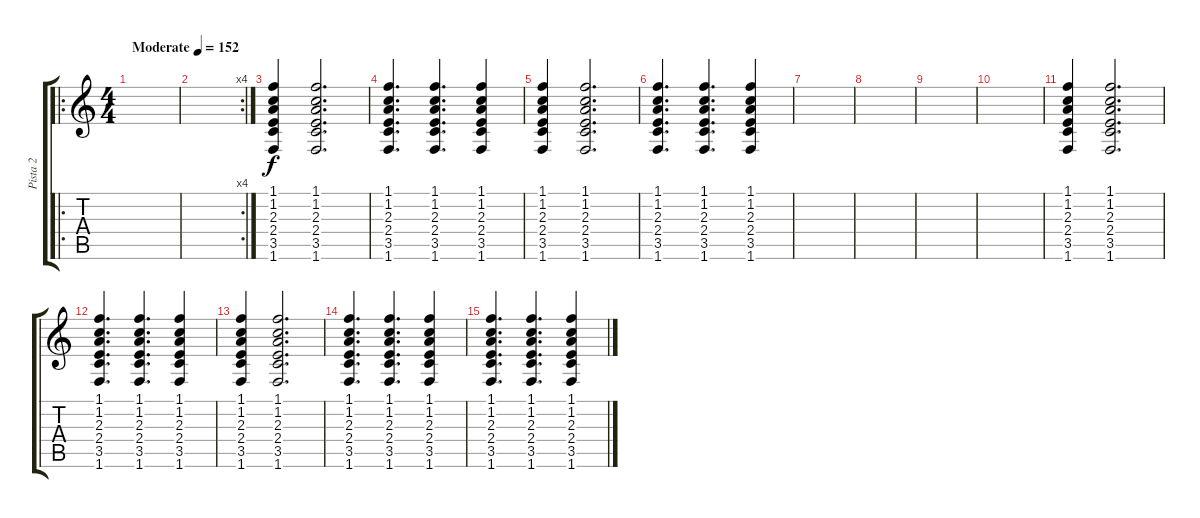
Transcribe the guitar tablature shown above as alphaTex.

\track ("Pista 2" "Pista 2") {instrument acousticguitarnylon}
\staff {score tabs}
\tuning (E4 B3 G3 D3 A2 E2) {hide}
\ro
\ts (4 4)
\tempo (152 "Moderate")
\clef g2
\ks c
|
\rc 4
|
(1.1 1.2 2.3 2.4 3.5 1.6).4 (1.1 1.2 2.3 2.4 3.5 1.6).2{d} |
(1.1 1.2 2.3 2.4 3.5 1.6).4{d} (1.1 1.2 2.3 2.4 3.5 1.6).4{d} (1.1 1.2 2.3 2.4 3.5 1.6).4 |
(1.1 1.2 2.3 2.4 3.5 1.6).4 (1.1 1.2 2.3 2.4 3.5 1.6).2{d} |
(1.1 1.2 2.3 2.4 3.5 1.6).4{d} (1.1 1.2 2.3 2.4 3.5 1.6).4{d} (1.1 1.2 2.3 2.4 3.5 1.6).4 |
|
|
|
|
(1.1 1.2 2.3 2.4 3.5 1.6).4 (1.1 1.2 2.3 2.4 3.5 1.6).2{d} |
(1.1 1.2 2.3 2.4 3.5 1.6).4{d} (1.1 1.2 2.3 2.4 3.5 1.6).4{d} (1.1 1.2 2.3 2.4 3.5 1.6).4 |
(1.1 1.2 2.3 2.4 3.5 1.6).4 (1.1 1.2 2.3 2.4 3.5 1.6).2{d} |
(1.1 1.2 2.3 2.4 3.5 1.6).4{d} (1.1 1.2 2.3 2.4 3.5 1.6).4{d} (1.1 1.2 2.3 2.4 3.5 1.6).4 |
(1.1 1.2 2.3 2.4 3.5 1.6).4{d} (1.1 1.2 2.3 2.4 3.5 1.6).4{d} (1.1 1.2 2.3 2.4 3.5 1.6).4
